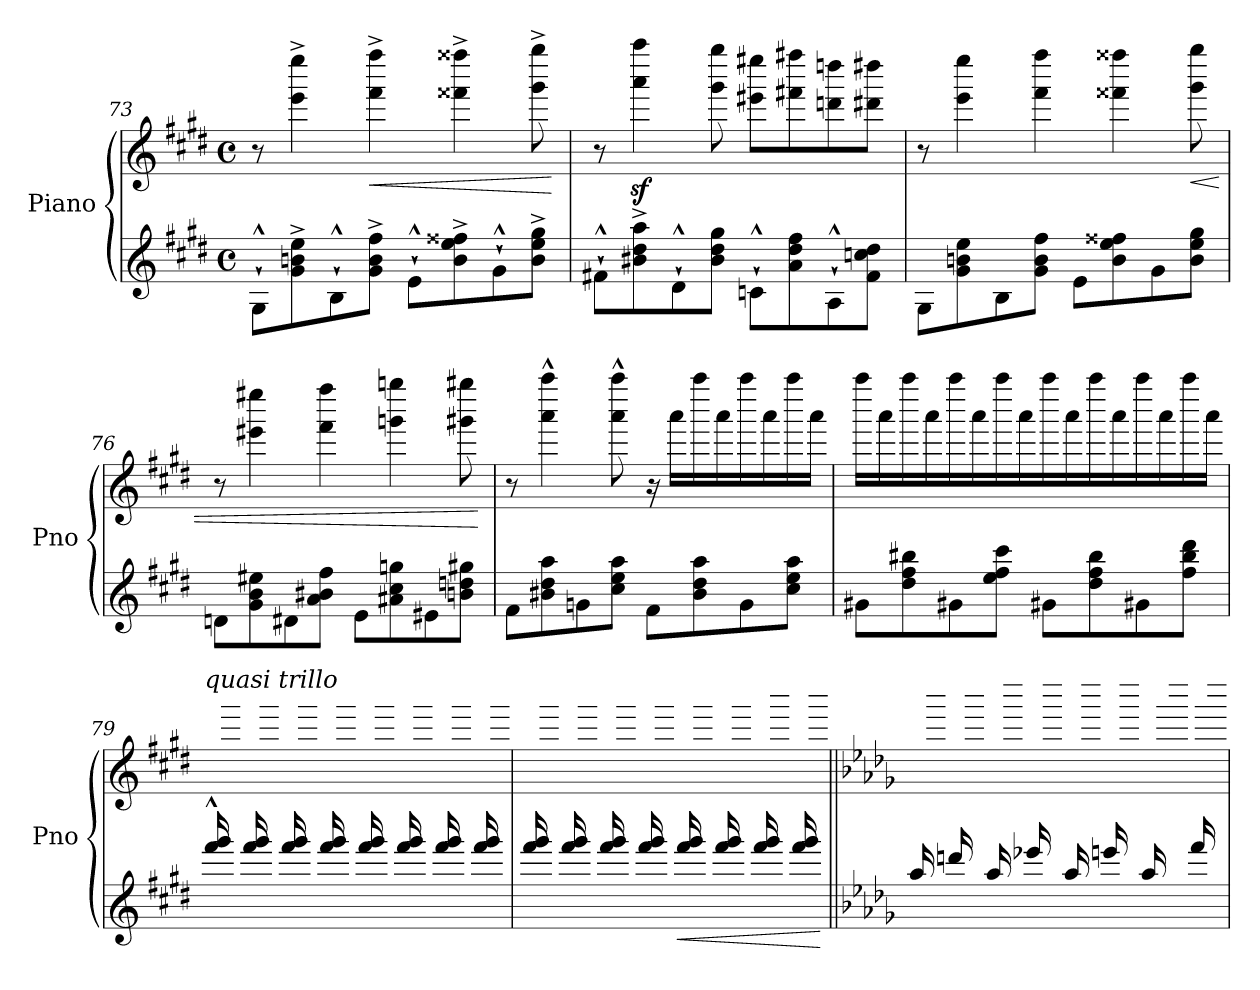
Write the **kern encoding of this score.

**kern	**kern	**dynam
*part1	*part1	*part1
*staff2	*staff1	*staff1/2
*I"Piano	*	*
*I'Pno	*	*
*clefG2	*clefG2	*
*k[f#c#g#d#]	*k[f#c#g#d#]	*
*M4/4	*M4/4	*
*met(c)	*met(c)	*
=73	=73	=73
8G#`^^\L	8r	.
8g#\^ 8bn\^ 8ee\^	4eee\^ 4eeee\^	.
8B`^^\	.	.
!	!	!LO:HP:b
8g#\^ 8b\^ 8ff#\^J	4fff#\^ 4ffff#\^	<
8e`^^\L	.	.
8b\^ 8ee\^ 8ff##X\^	4fff##X\^ 4ffff##X\^	.
8g#`^^\	.	.
8b\^ 8ee\^ 8gg#\^J	8ggg#\^ 8gggg#\^	.
.	.	[
=74	=74	=74
8f#X`^^\L	8r	.
8b#X\^ 8dd#\^ 8aa\^	4aaa\z< 4aaaa\z<	.
8d#`^^\	.	.
8b#\ 8dd#\ 8gg#\J	8ggg#\ 8gggg#\	.
8cn`^^\L	8eee#X\ 8eeee#X\L	.
8a\ 8dd#\ 8ff#\	8fff#X\ 8ffff#X\	.
8A`^^\	8dddn\ 8ddddn\	.
8f#\ 8ccn\ 8dd#\J	8ddd#X\ 8dddd#X\J	.
!!LO:LB:g=z
=75	=75	=75
!	!	!LO:DY:b
8G#\L	8r	other-dynamics
8g#\ 8bn\ 8ee\	4eee\ 4eeee\	.
8B\	.	.
8g#\ 8b\ 8ff#\J	4fff#\ 4ffff#\	.
8e\L	.	.
8b\ 8ee\ 8ff##X\	4fff##X\ 4ffff##X\	.
8g#\	.	.
!	!	!LO:HP:b
8b\ 8ee\ 8gg#\J	8ggg#\ 8gggg#\	<
=76	=76	=76
8dn\L	8r	.
8g#\ 8b\ 8ee#X\	4eee#X\ 4eeee#X\	.
8d#X\	.	.
8a\ 8b#X\ 8ff#\J	4fff#\ 4ffff#\	.
8e\L	.	.
8a#X\ 8cc#\ 8ggn\	4gggn\ 4ggggn\	.
8e#X\	.	.
8bn\ 8ddn\ 8gg#X\J	8ggg#X\ 8gggg#X\	.
.	.	[
=77	=77	=77
8f#\L	8r	.
8b#X\ 8dd#\ 8aa\	4aaa\^^ 4aaaa\^^	.
8gn\	.	.
8cc#\ 8ee\ 8aa\J	8aaa\^^ 8aaaa\^^	.
8f#\L	16r	.
.	16aaa\LL	.
8b#\ 8dd#\ 8aa\	16aaaa\	.
.	16aaa\	.
8g\	16aaaa\	.
.	16aaa\	.
8cc#\ 8ee\ 8aa\J	16aaaa\	.
.	16aaa\JJ	.
!!LO:LB:g=z
=78	=78	=78
8g#X\L	16aaaa\LL	.
.	16aaa\	.
8dd#\ 8ff#\ 8bb#X\	16aaaa\	.
.	16aaa\	.
8g#X\	16aaaa\	.
.	16aaa\	.
8ee\ 8ff#\ 8ccc#\J	16aaaa\	.
.	16aaa\	.
8g#X\L	16aaaa\	.
.	16aaa\	.
8dd#\ 8ff#\ 8bb#\	16aaaa\	.
.	16aaa\	.
8g#X\	16aaaa\	.
.	16aaa\	.
8ff#\ 8bb#\ 8ddd#\J	16aaaa\	.
.	16aaa\JJ	.
!!LO:LB:g=z
=79	=79	=79
*^	*	*
!	!	!LO:TX:a:i:t=quasi trillo	!
16fff#/^^ 16ggg#/^^LL	1ryy	16ryy	.
16ryy	.	16bb#X\ 16ddd#\ 16aaa\	.
16fff#/ 16ggg#/	.	16ryy	.
16ryy	.	16bb#\ 16ddd#\ 16aaa\	.
16fff#/ 16ggg#/	.	16ryy	.
16ryy	.	16bb#\ 16ddd#\ 16aaa\	.
16fff#/ 16ggg#/	.	16ryy	.
16ryy	.	16bb#\ 16ddd#\ 16aaa\	.
16fff#/ 16ggg#/	.	16ryy	.
16ryy	.	16bb#\ 16ddd#\ 16aaa\	.
16fff#/ 16ggg#/	.	16ryy	.
16ryy	.	16bb#\ 16ddd#\ 16aaa\	.
16fff#/ 16ggg#/	.	16ryy	.
16ryy	.	16bb#\ 16ddd#\ 16aaa\	.
16fff#/ 16ggg#/	.	16ryy	.
16ryy	.	16bb#\ 16ddd#\ 16aaa\JJ	.
=80	=80	=80	=80
16fff#/ 16ggg#/LL	1ryy	16ryy	.
16ryy	.	16bb#X\ 16ddd#\ 16aaa\	.
16fff#/ 16ggg#/	.	16ryy	.
16ryy	.	16bb#\ 16ddd#\ 16aaa\JJ	.
16fff#/ 16ggg#/LL	.	16ryy	.
16ryy	.	16bb#\ 16ddd#\ 16aaa\	.
16fff#/ 16ggg#/	.	16ryy	.
16ryy	.	16bb#\ 16ddd#\ 16aaa\JJ	.
!	!	!	!LO:HP:b=2
16fff#/ 16ggg#/LL	.	16ryy	<
16ryy	.	16bb#\ 16ddd#\ 16aaa#X\	.
16fff#/ 16ggg#/	.	16ryy	.
16ryy	.	16bb#\ 16ddd#\ 16aaa#\JJ	.
16fff#/ 16ggg#/LL	.	16ryy	.
16ryy	.	16bb#\ 16ddd#\ 16bbbn\	.
16fff#/ 16ggg#/	.	16ryy	.
16ryy	.	16bb#\ 16ddd#\ 16bbb\JJ	.
*v	*v	*	*
.	.	[
!!LO:LB:g=z
=81||	=81||	=81||
*k[b-e-a-d-g-]	*k[b-e-a-d-g-]	*
*^	*	*
16aa-/LL	1ryy	16ryy	.
16ryy	.	16eee-\ 16ggg-\ 16cccc\	.
16dddn/	.	16ryy	.
16ryy	.	16eee-\ 16ggg-\ 16cccc\JJ	.
16aa-/LL	.	16ryy	.
16ryy	.	16eeen\ 16gggn\ 16dddd-\	.
16eee-X/	.	16ryy	.
16ryy	.	16eee-\ 16ggg\ 16dddd-\JJ	.
16aa-/LL	.	16ryy	.
16ryy	.	16fff\ 16aaa-\ 16ddddn\	.
16eeen/	.	16ryy	.
16ryy	.	16fff\ 16aaa-\ 16dddd\JJ	.
16aa-/LL	.	16ryy	.
16ryy	.	16ggg-X\ 16aaan\ 16eeee-\	.
16fff/	.	16ryy	.
16ryy	.	16ggg-\ 16aaa\ 16eeee-\JJ	.
*v	*v	*	*
=	=	=
*-	*-	*-
